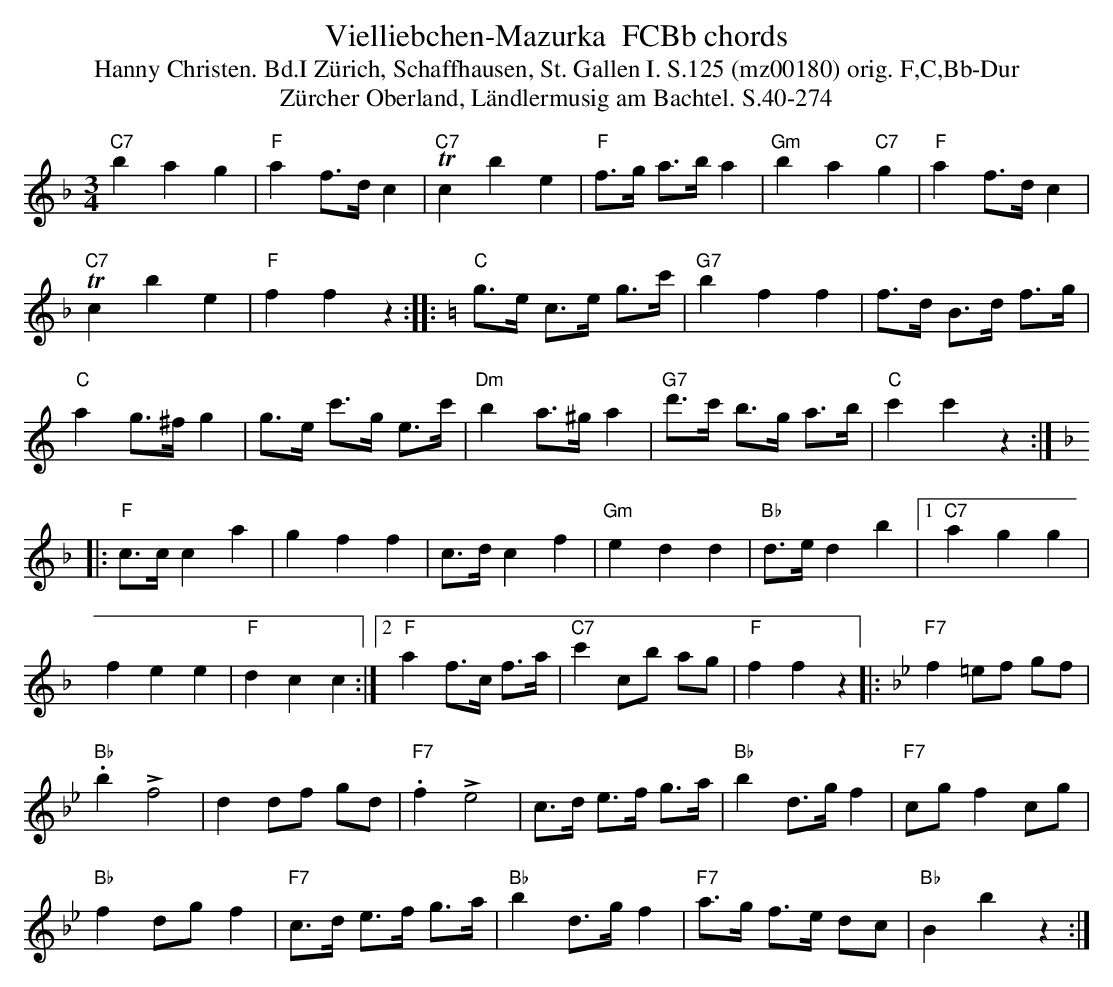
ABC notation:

X:1
T: Vielliebchen-Mazurka  FCBb chords
T:Hanny Christen. Bd.I Zürich, Schaffhausen, St. Gallen I. S.125 (mz00180) orig. F,C,Bb-Dur
T: Z\"urcher Oberland, L\"andlermusig am Bachtel. S.40-274
M:3/4
L:1/8
K:F %%MIDI gchordon
"C7"b2a2g2 | "F"a2f>dc2 | "C7"Tc2b2e2 | "F"f>g a>ba2 | "Gm"b2a2"C7"g2 | "F"a2f>dc2 |
"C7"Tc2b2e2 | "F"f2f2z2 :: [K:C] "C"g>e c>e g>c' | "G7"b2f2f2 | f>d B>d f>g |
"C"a2g>^f g2 | g>e c'>g e>c' | "Dm"b2a>^ga2 | "G7"d'>c' b>g a>b | "C"c'2c'2z2 :: [K:F]
"F"c>cc2a2 | g2f2f2 | c>dc2f2 | "Gm"e2d2d2 | "Bb"d>ed2b2 |1 "C7"a2g2g2 |
f2e2e2 | "F"d2c2c2 :|2 "F"a2 f>c f>a | "C7"c'2cb ag | "F"f2f2z2 |: [K:Bb] "F7"f2=ef gf |
"Bb".b2+>+f4 | d2df gd | "F7".f2+>+e4 | c>d e>f g>a | "Bb"b2 d>gf2 | "F7"cgf2cg |
"Bb"f2dgf2 | "F7"c>d e>f g>a | "Bb"b2d>gf2 | "F7"a>g f>e dc | "Bb"B2b2z2 :|
